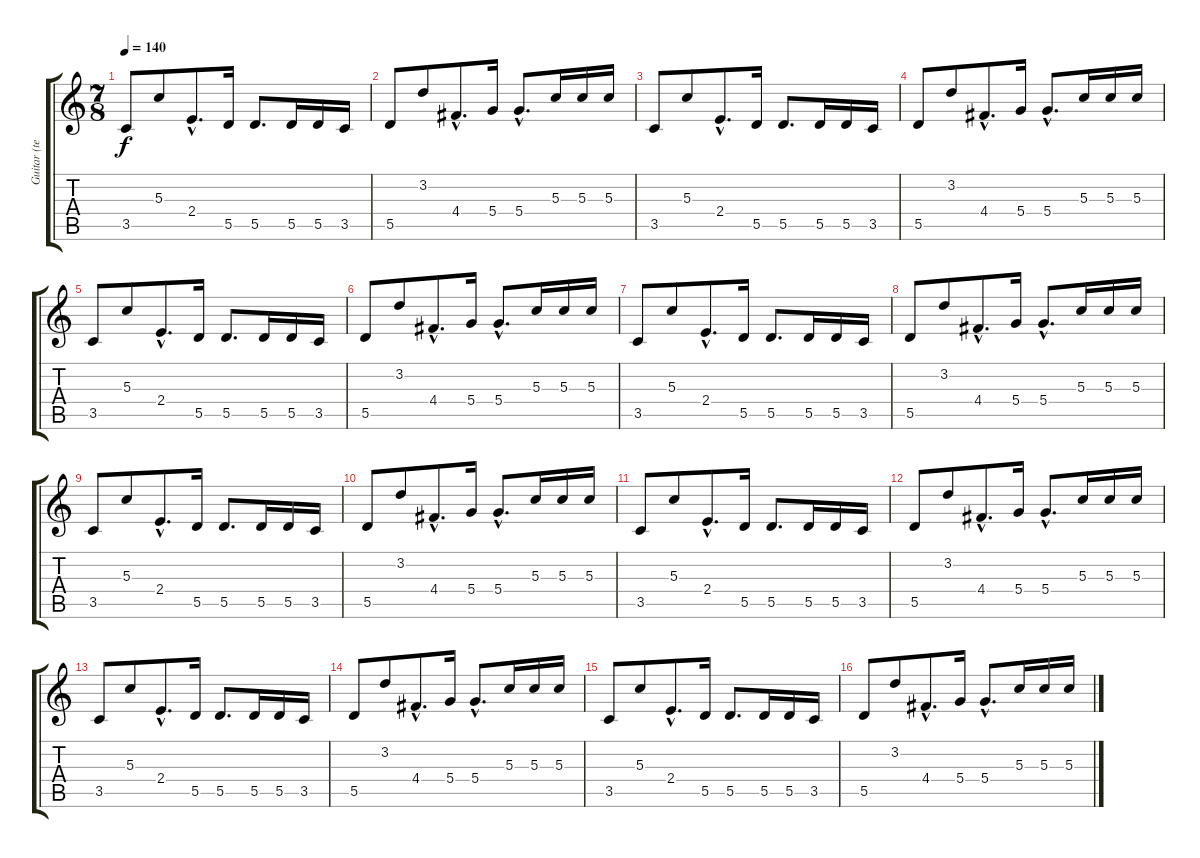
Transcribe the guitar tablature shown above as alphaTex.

\track ("Guitar (tele)" "Guitar (te") {instrument overdrivenguitar}
\staff {score tabs}
\tuning (E4 B3 G3 D3 A2 E2) {hide}
\ts (7 8)
\tempo 140
\clef g2
\ks c
3.5.8{dy f} 5.3.8 2.4{hac}.8{d} 5.5.16 5.5.8{d} 5.5.16 5.5.16 3.5.16 |
5.5.8 3.2.8 4.4{hac}.8{d} 5.4.16 5.4{hac}.8{d} 5.3.16 5.3.16 5.3.16 |
3.5.8 5.3.8 2.4{hac}.8{d} 5.5.16 5.5.8{d} 5.5.16 5.5.16 3.5.16 |
5.5.8 3.2.8 4.4{hac}.8{d} 5.4.16 5.4{hac}.8{d} 5.3.16 5.3.16 5.3.16 |
3.5.8 5.3.8 2.4{hac}.8{d} 5.5.16 5.5.8{d} 5.5.16 5.5.16 3.5.16 |
5.5.8 3.2.8 4.4{hac}.8{d} 5.4.16 5.4{hac}.8{d} 5.3.16 5.3.16 5.3.16 |
3.5.8 5.3.8 2.4{hac}.8{d} 5.5.16 5.5.8{d} 5.5.16 5.5.16 3.5.16 |
5.5.8 3.2.8 4.4{hac}.8{d} 5.4.16 5.4{hac}.8{d} 5.3.16 5.3.16 5.3.16 |
3.5.8 5.3.8 2.4{hac}.8{d} 5.5.16 5.5.8{d} 5.5.16 5.5.16 3.5.16 |
5.5.8 3.2.8 4.4{hac}.8{d} 5.4.16 5.4{hac}.8{d} 5.3.16 5.3.16 5.3.16 |
3.5.8 5.3.8 2.4{hac}.8{d} 5.5.16 5.5.8{d} 5.5.16 5.5.16 3.5.16 |
5.5.8 3.2.8 4.4{hac}.8{d} 5.4.16 5.4{hac}.8{d} 5.3.16 5.3.16 5.3.16 |
3.5.8 5.3.8 2.4{hac}.8{d} 5.5.16 5.5.8{d} 5.5.16 5.5.16 3.5.16 |
5.5.8 3.2.8 4.4{hac}.8{d} 5.4.16 5.4{hac}.8{d} 5.3.16 5.3.16 5.3.16 |
3.5.8 5.3.8 2.4{hac}.8{d} 5.5.16 5.5.8{d} 5.5.16 5.5.16 3.5.16 |
5.5.8 3.2.8 4.4{hac}.8{d} 5.4.16 5.4{hac}.8{d} 5.3.16 5.3.16 5.3.16
